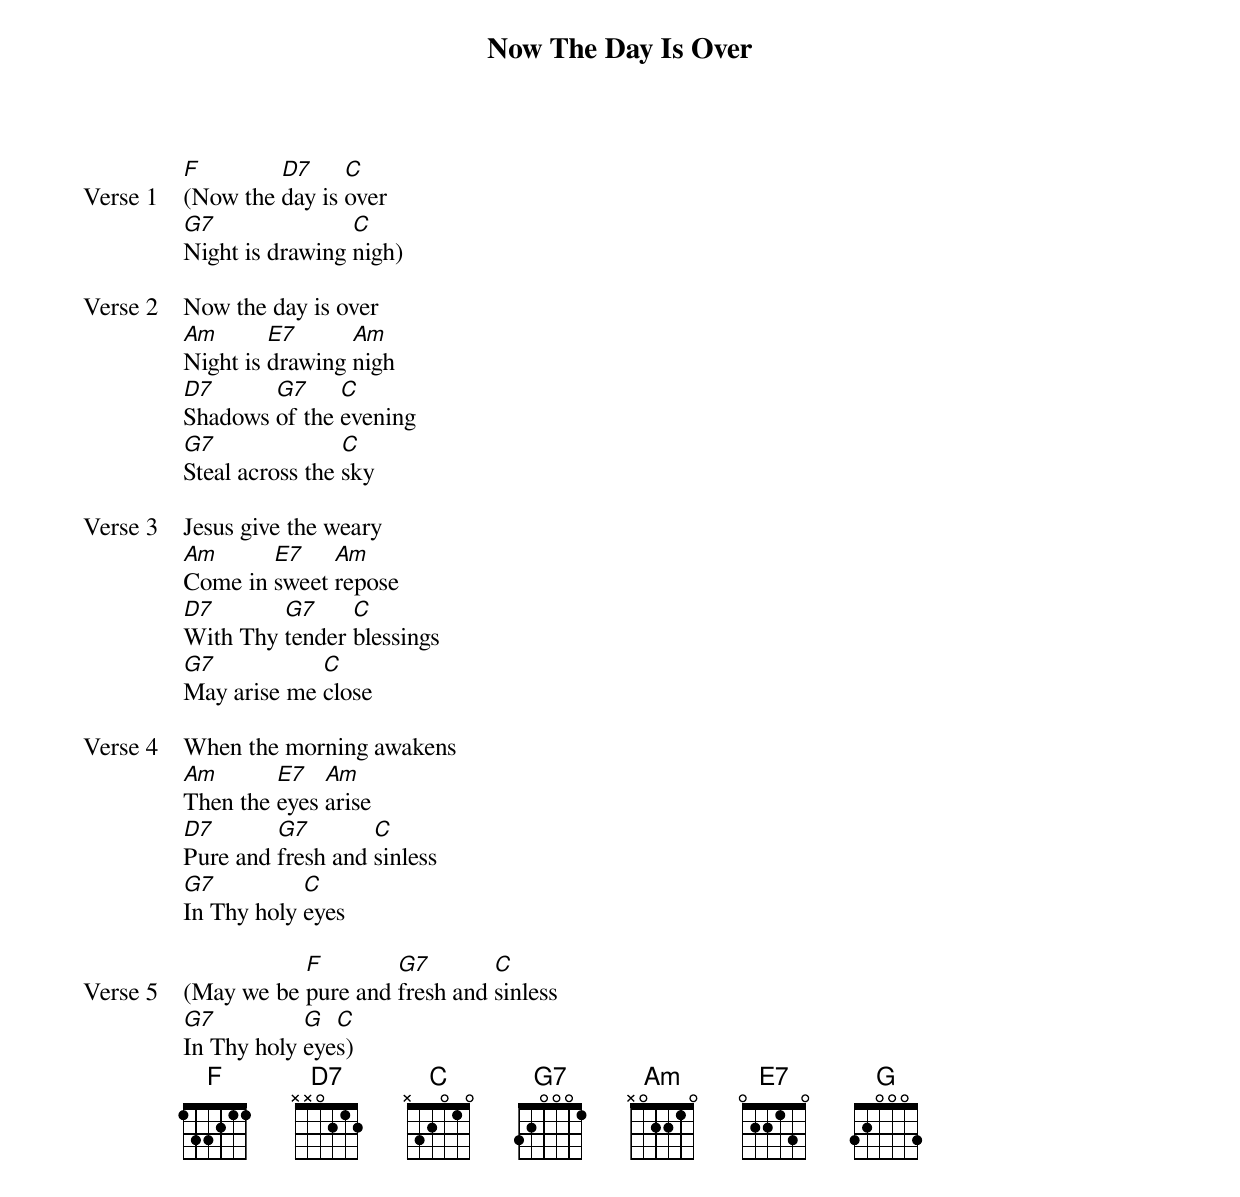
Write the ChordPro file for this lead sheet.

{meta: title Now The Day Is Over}
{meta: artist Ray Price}
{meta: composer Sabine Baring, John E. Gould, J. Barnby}
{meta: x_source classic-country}
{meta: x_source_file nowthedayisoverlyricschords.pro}
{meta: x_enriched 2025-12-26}

{start_of_verse: Verse 1}
[F](Now the [D7]day is [C]over
[G7]Night is drawing [C]nigh)
{end_of_verse}

{start_of_verse: Verse 2}
Now the day is over
[Am]Night is [E7]drawing [Am]nigh
[D7]Shadows [G7]of the [C]evening
[G7]Steal across the [C]sky
{end_of_verse}

{start_of_verse: Verse 3}
Jesus give the weary
[Am]Come in [E7]sweet [Am]repose
[D7]With Thy [G7]tender [C]blessings
[G7]May arise me [C]close
{end_of_verse}

{start_of_verse: Verse 4}
When the morning awakens
[Am]Then the [E7]eyes [Am]arise
[D7]Pure and [G7]fresh and [C]sinless
[G7]In Thy holy [C]eyes
{end_of_verse}

{start_of_verse: Verse 5}
(May we be [F]pure and [G7]fresh and [C]sinless
[G7]In Thy holy [G]eye[C]s)
{end_of_verse}
